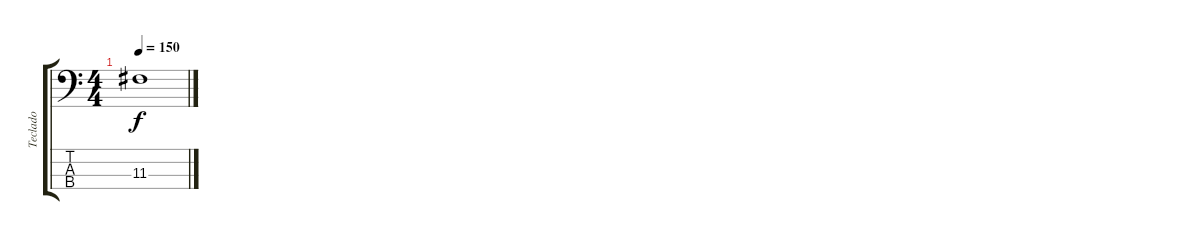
\track ("Teclado" "Teclado") {instrument contrabass}
\staff {score tabs}
\tuning (F2 C2 G1 D1) {hide}
\ts (4 4)
\tempo 150
\clef f4
\ks c
11.3.1{dy f}
